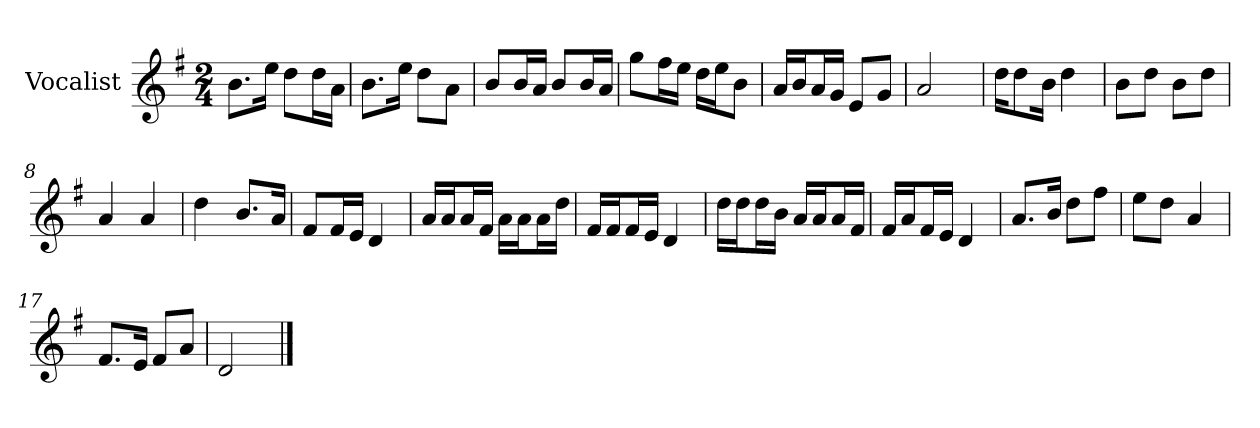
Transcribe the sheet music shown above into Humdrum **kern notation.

**kern
*part1
*staff1
*I"Vocalist
*k[f#]
*G:
*M2/4
=
8.bL
16eeJk
8ddL
16ddL
16aJJ
=1
8.bL
16eeJk
8ddL
8aJ
=2
8bL
16bL
16aJJ
8bL
16bL
16aJJ
=3
8ggL
16ff#L
16eeJJ
16ddLL
16eeJ
8bJ
=4
16aLL
16bJ
16aL
16gJJ
8eL
8gJ
=5
2a
=6
16ddKL
8dd
16bJk
4dd
=7
8bL
8ddJ
8bL
8ddJ
=8
4a
4a
=9
4dd
8.bL
16aJk
=10
8f#L
16f#L
16eJJ
4d
=11
16aLL
16aJ
16aL
16f#JJ
16aLL
16aJ
16aL
16ddJJ
=12
16f#LL
16f#J
16f#L
16eJJ
4d
=13
16ddLL
16ddJ
16ddL
16bJJ
16aLL
16aJ
16aL
16f#JJ
=14
16f#LL
16aJ
16f#L
16eJJ
4d
=15
8.aL
16bJk
8ddL
8ff#J
=16
8eeL
8ddJ
4a
=17
8.f#L
16eJk
8f#L
8aJ
=18
2d
==
*-
